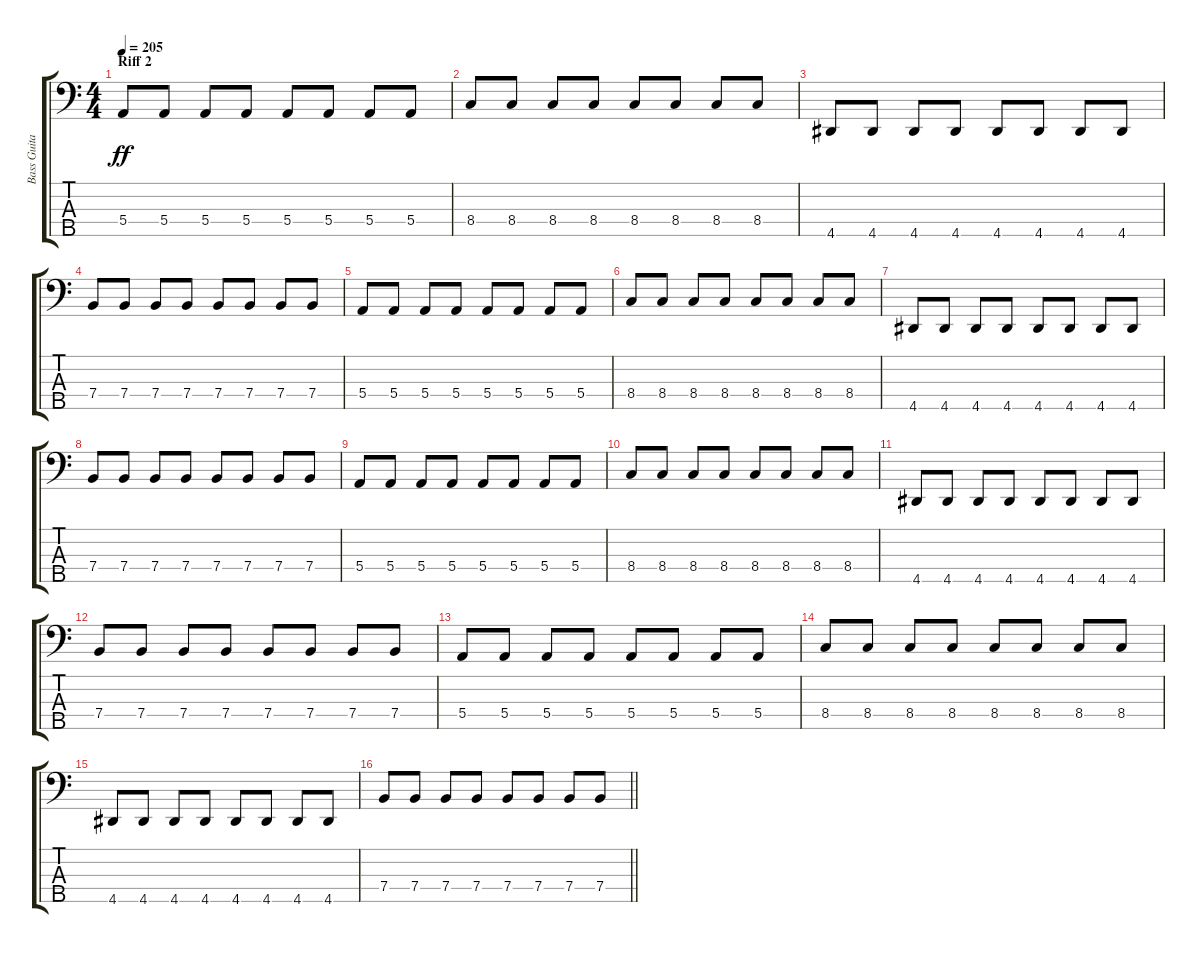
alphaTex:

\track ("Bass Guitar" "Bass Guita") {instrument electricbasspick}
\staff {score tabs}
\tuning (G2 D2 A1 E1 B0) {hide}
\ts (4 4)
\section ("" "Riff 2")
\tempo 205
\clef f4
\ks c
5.4.8{dy ff} 5.4.8 5.4.8 5.4.8 5.4.8 5.4.8 5.4.8 5.4.8 |
8.4.8 8.4.8 8.4.8 8.4.8 8.4.8 8.4.8 8.4.8 8.4.8 |
4.5.8 4.5.8 4.5.8 4.5.8 4.5.8 4.5.8 4.5.8 4.5.8 |
7.4.8 7.4.8 7.4.8 7.4.8 7.4.8 7.4.8 7.4.8 7.4.8 |
5.4.8 5.4.8 5.4.8 5.4.8 5.4.8 5.4.8 5.4.8 5.4.8 |
8.4.8 8.4.8 8.4.8 8.4.8 8.4.8 8.4.8 8.4.8 8.4.8 |
4.5.8 4.5.8 4.5.8 4.5.8 4.5.8 4.5.8 4.5.8 4.5.8 |
7.4.8 7.4.8 7.4.8 7.4.8 7.4.8 7.4.8 7.4.8 7.4.8 |
5.4.8 5.4.8 5.4.8 5.4.8 5.4.8 5.4.8 5.4.8 5.4.8 |
8.4.8 8.4.8 8.4.8 8.4.8 8.4.8 8.4.8 8.4.8 8.4.8 |
4.5.8 4.5.8 4.5.8 4.5.8 4.5.8 4.5.8 4.5.8 4.5.8 |
7.4.8 7.4.8 7.4.8 7.4.8 7.4.8 7.4.8 7.4.8 7.4.8 |
5.4.8 5.4.8 5.4.8 5.4.8 5.4.8 5.4.8 5.4.8 5.4.8 |
8.4.8 8.4.8 8.4.8 8.4.8 8.4.8 8.4.8 8.4.8 8.4.8 |
4.5.8 4.5.8 4.5.8 4.5.8 4.5.8 4.5.8 4.5.8 4.5.8 |
\barLineRight lightlight
7.4.8 7.4.8 7.4.8 7.4.8 7.4.8 7.4.8 7.4.8 7.4.8
